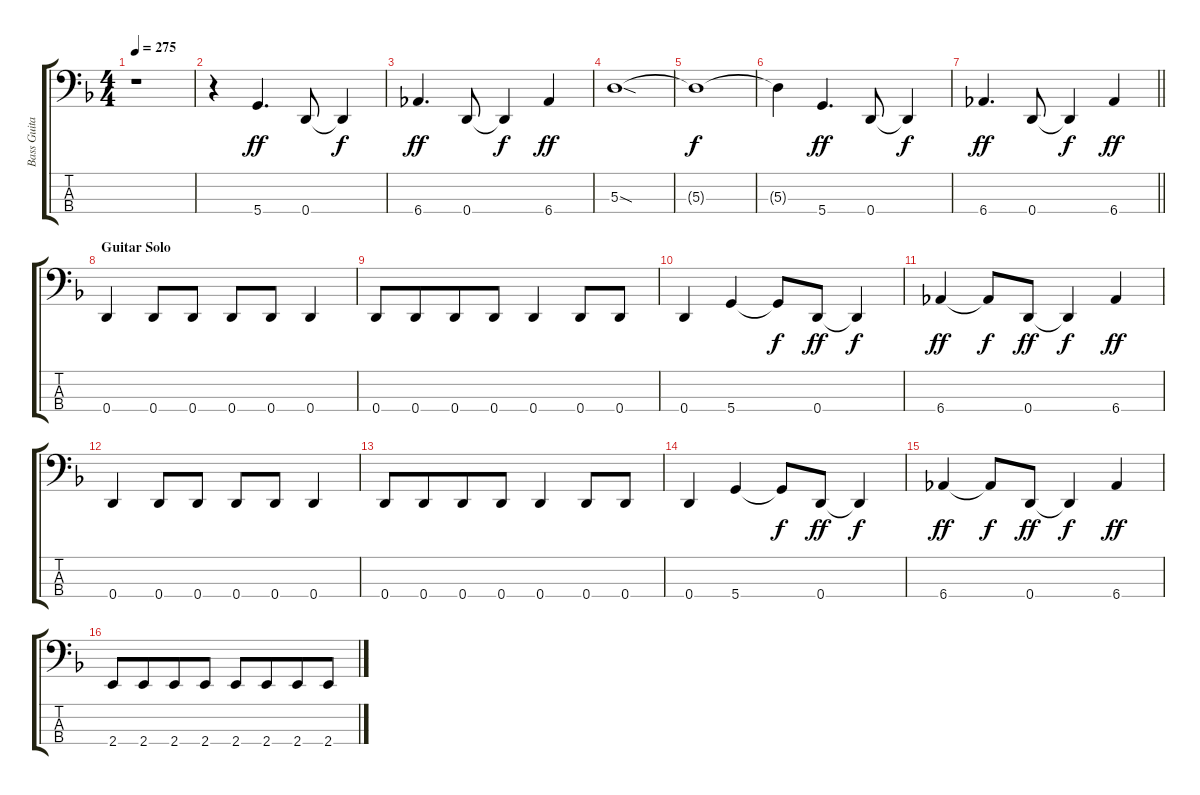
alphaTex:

\track ("Bass Guitar" "Bass Guita") {instrument electricbassfinger}
\staff {score tabs}
\tuning (G2 D2 A1 D1) {hide}
\ts (4 4)
\tempo 275
\clef f4
\ks dminor
r.1{dy ff} |
r.4 5.4.4{d} 0.4.8 0.4{t}.4{dy f} |
6.4.4{d dy ff} 0.4.8 0.4{t}.4{dy f} 6.4.4{dy ff} |
5.3{sod}.1 |
5.3{t}.1{dy f} |
5.3{t}.4 5.4.4{d dy ff} 0.4.8 0.4{t}.4{dy f} |
\barLineRight lightlight
6.4.4{d dy ff} 0.4.8 0.4{t}.4{dy f} 6.4.4{dy ff} |
\section ("" "Guitar Solo")
0.4.4 0.4.8 0.4.8 0.4.8 0.4.8 0.4.4 |
0.4.8 0.4.8{beam merge} 0.4.8 0.4.8 0.4.4 0.4.8 0.4.8 |
0.4.4 5.4.4 5.4{t}.8{dy f} 0.4.8{dy ff} 0.4{t}.4{dy f} |
6.4.4{dy ff} 6.4{t}.8{dy f} 0.4.8{dy ff} 0.4{t}.4{dy f} 6.4.4{dy ff} |
0.4.4 0.4.8 0.4.8 0.4.8 0.4.8 0.4.4 |
0.4.8 0.4.8{beam merge} 0.4.8 0.4.8 0.4.4 0.4.8 0.4.8 |
0.4.4 5.4.4 5.4{t}.8{dy f} 0.4.8{dy ff} 0.4{t}.4{dy f} |
6.4.4{dy ff} 6.4{t}.8{dy f} 0.4.8{dy ff} 0.4{t}.4{dy f} 6.4.4{dy ff} |
2.4.8 2.4.8{beam merge} 2.4.8 2.4.8 2.4.8 2.4.8{beam merge} 2.4.8 2.4.8
